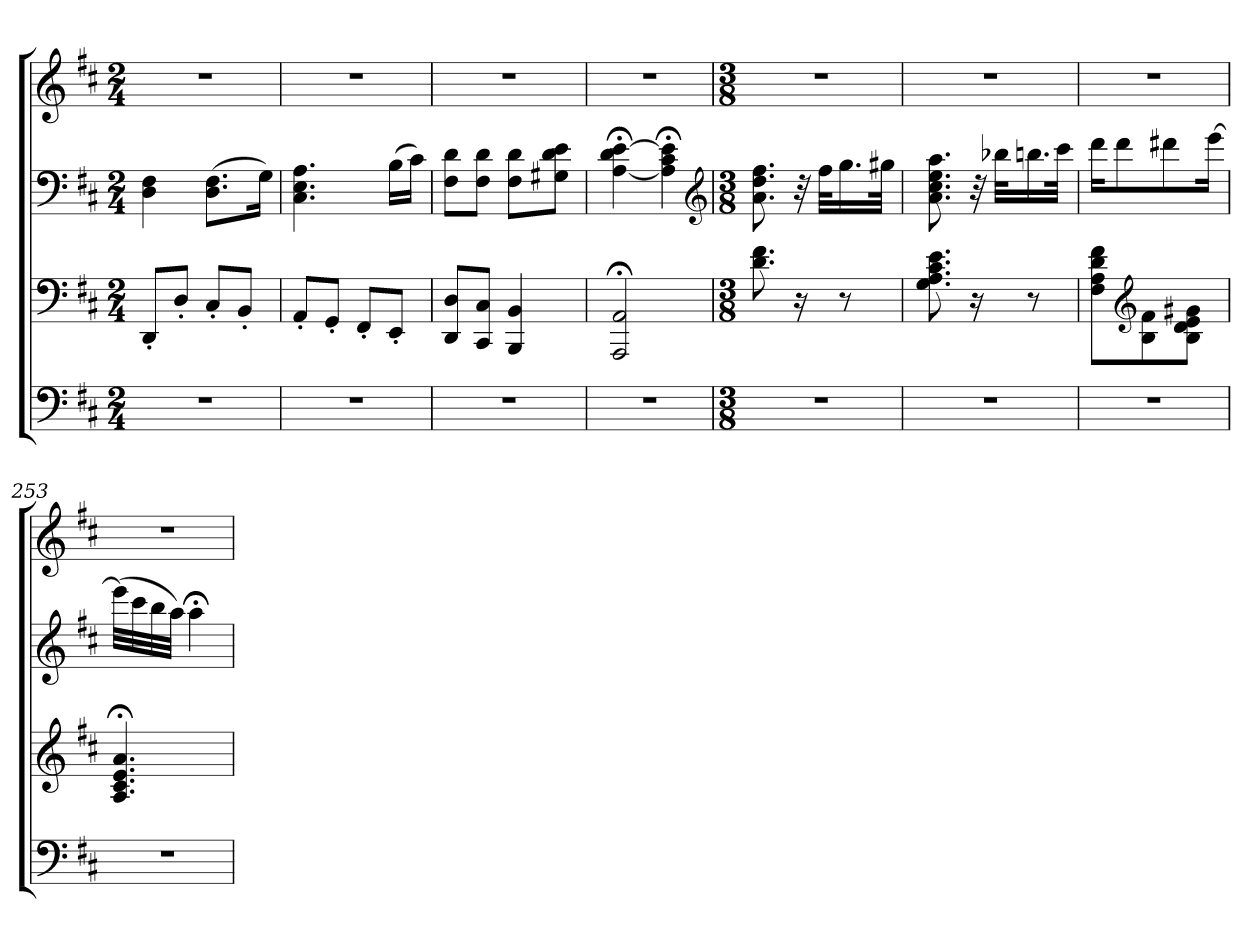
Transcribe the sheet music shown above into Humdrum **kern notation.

**kern	**kern	**kern	**kern
*part4	*part3	*part2	*part1
*staff4	*staff3	*staff2	*staff1
*clefF4	*clefF4	*clefF4	*clefG2
*k[f#c#]	*k[f#c#]	*k[f#c#]	*k[f#c#]
*D:	*D:	*D:	*D:
*M2/4	*M2/4	*M2/4	*M2/4
=	=	=	=
2r	8DD'L	4D 4F#	2r
.	8D'J	.	.
.	8C#'L	(8.D 8.F#L	.
.	8BB'J	.	.
.	.	16GJk)	.
=248	=248	=248	=248
2r	8AA'L	4.C# 4.E 4.A	2r
.	8GG'J	.	.
.	8FF#'L	.	.
.	8EE'J	(16BLL	.
.	.	16c#JJ)	.
=249	=249	=249	=249
2r	8DD 8DL	8F# 8dL	2r
.	8CC# 8C#J	8F# 8dJ	.
.	4BBB 4BB	8F# 8dL	.
.	.	8G#X 8d 8eJ	.
=250	=250	=250	=250
2r	2AAA;< 2AA;<	[4A;< 4d;< [4e;<	2r
.	.	4A];< 4c#;< 4e];<	.
*	*	*clefG2	*
=	=	=	=
*M3/8	*M3/8	*M3/8	*M3/8
4.r	8.d 8.f#	8.a 8.dd 8.ff#	4.r
.	16r	32r	.
.	.	32ff#KLL	.
.	8r	16.gg	.
.	.	32gg#XJJk	.
=251	=251	=251	=251
4.r	8.G 8.A 8.c# 8.e	8.a 8.cc# 8.ee 8.aa	4.r
.	16r	32r	.
.	.	32bb-XKLL	.
.	8r	16.bbn	.
.	.	32ccc#JJk	.
=252	=252	=252	=252
4.r	8F# 8A 8d 8f#L	16dddKL	4.r
.	.	8ddd	.
*	*clefG2	*	*
.	8B 8f#	.	.
.	.	8ddd#X	.
.	8B 8d 8e 8g#XJ	.	.
.	.	[16eeeJk	.
=253	=253	=253	=253
4.r	4.A;< 4.c#;< 4.e;< 4.a;<	(32eeeLLL]	4.r
.	.	32ccc#	.
.	.	32bb	.
.	.	32aaJJJ)	.
.	.	4aa;<	.
=	=	=	=
*-	*-	*-	*-
